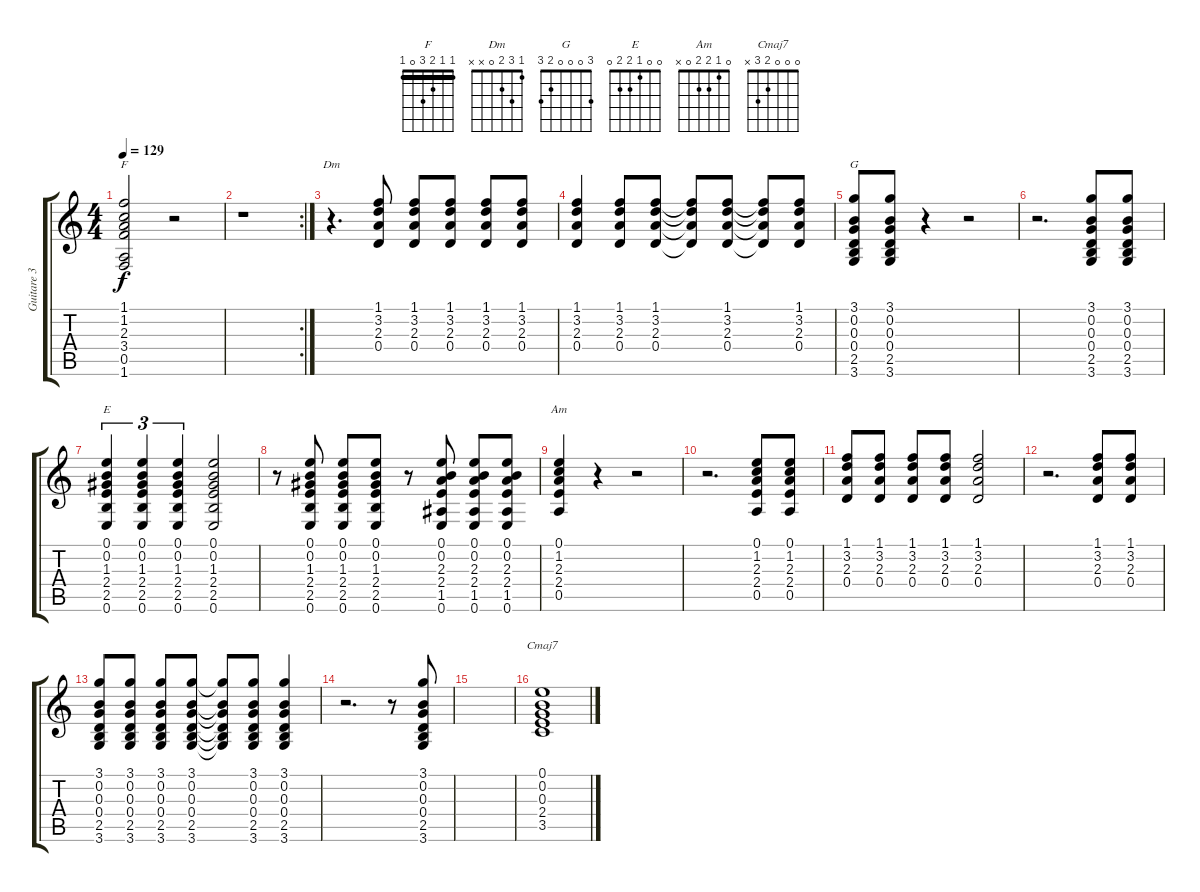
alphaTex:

\track ("Guitare 3" "Guitare 3") {instrument acousticguitarnylon}
\staff {score tabs}
\tuning (E4 B3 G3 D3 A2 E2) {hide}
\chord ("F" 1 1 2 3 0 1) {barre 1}
\chord ("Dm" 1 3 2 0 x x)
\chord ("G" 3 0 0 0 2 3)
\chord ("E" 0 0 1 2 2 0)
\chord ("Am" 0 1 2 2 0 x)
\chord ("Cmaj7" 0 0 0 2 3 x)
\ts (4 4)
\tempo 129
\clef g2
\ks c
(1.1 1.2 2.3 3.4 0.5 1.6).2{ch "F" dy f} r.2 |
\rc 2
r.1 |
r.4{d ch "Dm"} (1.1 3.2 2.3 0.4).8 (1.1 3.2 2.3 0.4).8 (1.1 3.2 2.3 0.4).8 (1.1 3.2 2.3 0.4).8 (1.1 3.2 2.3 0.4).8 |
(1.1 3.2 2.3 0.4).4 (1.1 3.2 2.3 0.4).8 (1.1 3.2 2.3 0.4).8 (1.1{t} 3.2{t} 2.3{t} 0.4{t}).8 (1.1 3.2 2.3 0.4).8 (1.1{t} 3.2{t} 2.3{t} 0.4{t}).8 (1.1 3.2 2.3 0.4).8 |
(3.1 0.2 0.3 0.4 2.5 3.6).8{ch "G"} (3.1 0.2 0.3 0.4 2.5 3.6).8 r.4 r.2 |
r.2{d} (3.1 0.2 0.3 0.4 2.5 3.6).8 (3.1 0.2 0.3 0.4 2.5 3.6).8 |
(0.1 0.2 1.3 2.4 2.5 0.6).4{tu (3 2) ch "E"} (0.1 0.2 1.3 2.4 2.5 0.6).4{tu (3 2)} (0.1 0.2 1.3 2.4 2.5 0.6).4{tu (3 2)} (0.1 0.2 1.3 2.4 2.5 0.6).2 |
r.8 (0.1 0.2 1.3 2.4 2.5 0.6).8 (0.1 0.2 1.3 2.4 2.5 0.6).8 (0.1 0.2 1.3 2.4 2.5 0.6).8 r.8 (0.1 0.2 2.3 2.4 1.5 0.6).8 (0.1 0.2 2.3 2.4 1.5 0.6).8 (0.1 0.2 2.3 2.4 1.5 0.6).8 |
(0.1 1.2 2.3 2.4 0.5).4{ch "Am"} r.4 r.2 |
r.2{d} (0.1 1.2 2.3 2.4 0.5).8 (0.1 1.2 2.3 2.4 0.5).8 |
(1.1 3.2 2.3 0.4).8 (1.1 3.2 2.3 0.4).8 (1.1 3.2 2.3 0.4).8 (1.1 3.2 2.3 0.4).8 (1.1 3.2 2.3 0.4).2 |
r.2{d} (1.1 3.2 2.3 0.4).8 (1.1 3.2 2.3 0.4).8 |
(3.1 0.2 0.3 0.4 2.5 3.6).8 (3.1 0.2 0.3 0.4 2.5 3.6).8 (3.1 0.2 0.3 0.4 2.5 3.6).8 (3.1 0.2 0.3 0.4 2.5 3.6).8 (3.1{t} 0.2{t} 0.3{t} 0.4{t} 2.5{t} 3.6{t}).8 (3.1 0.2 0.3 0.4 2.5 3.6).8 (3.1 0.2 0.3 0.4 2.5 3.6).4 |
r.2{d} r.8 (3.1 0.2 0.3 0.4 2.5 3.6).8 |
|
(0.1 0.2 0.3 2.4 3.5).1{ch "Cmaj7"}
